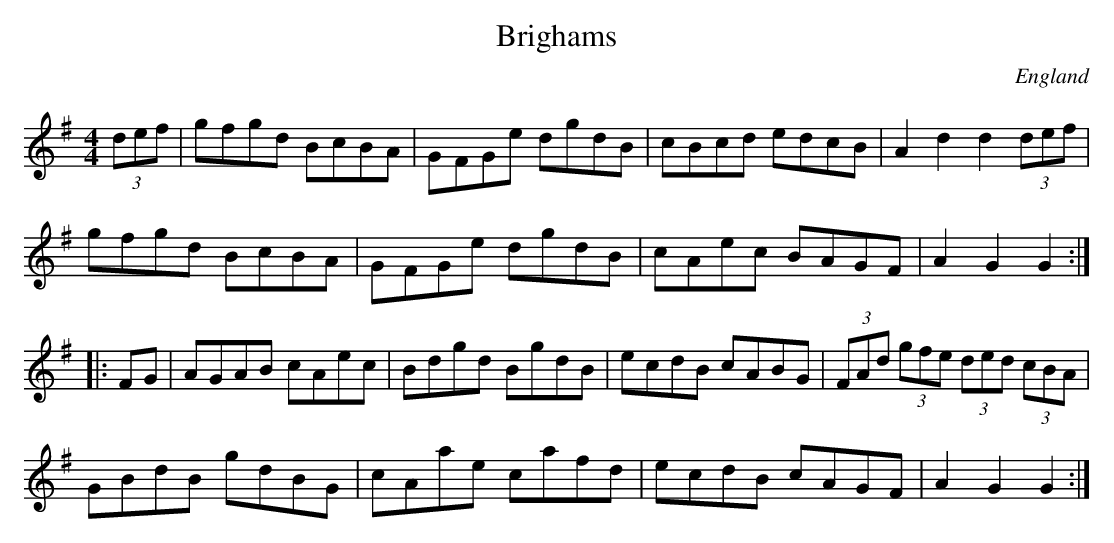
X:1
T:Brighams
M:4/4
O:England
K:G major
(3def|\
gfgd BcBA | GFGe dgdB | cBcd edcB | A2d2 d2(3def |
gfgd BcBA | GFGe dgdB | cAec BAGF | A2G2 G2     :|
|:FG|\
AGAB cAec | Bdgd BgdB | ecdB cABG | (3FAd (3gfe (3ded (3cBA|
GBdB gdBG | cAae cafd | ecdB cAGF | A2G2 G2 :|
